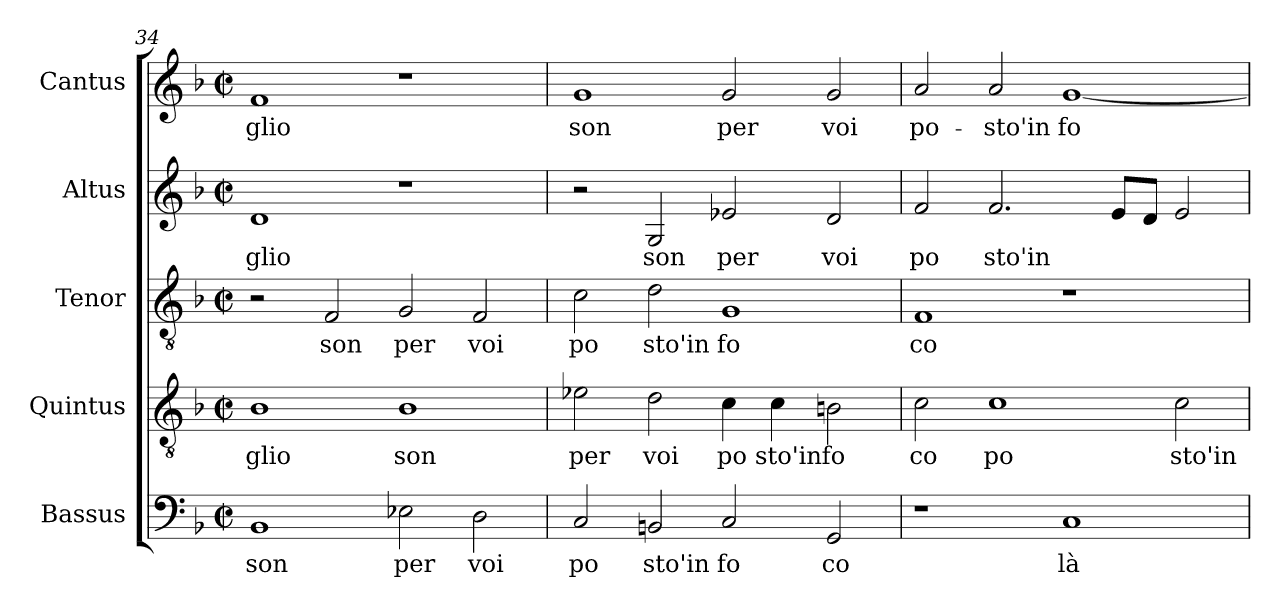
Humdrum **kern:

**kern	**text	**kern	**text	**kern	**text	**kern	**text	**kern	**text
*part5	*part5	*part4	*part4	*part3	*part3	*part2	*part2	*part1	*part1
*staff5	*staff5	*staff4	*staff4	*staff3	*staff3	*staff2	*staff2	*staff1	*staff1
*I"Bassus	*	*I"Quintus	*	*I"Tenor	*	*I"Altus	*	*I"Cantus	*
*clefF4	*	*clefGv2	*	*clefGv2	*	*clefG2	*	*clefG2	*
*k[b-]	*	*k[b-]	*	*k[b-]	*	*k[b-]	*	*k[b-]	*
*F:	*	*F:	*	*F:	*	*F:	*	*F:	*
*M2/2	*	*M2/2	*	*M2/2	*	*M2/2	*	*M2/2	*
*met(c|)	*	*met(c|)	*	*met(c|)	*	*met(c|)	*	*met(c|)	*
=34	=34	=34	=34	=34	=34	=34	=34	=34	=34
!	!LO:LY:b:cj	!	!LO:LY:b:cj	!	!	!	!LO:LY:b:cj	!	!LO:LY:b:cj
1BB-	son	1B-	glio	2r	.	1d	glio	1f	-glio
!	!	!	!	!	!LO:LY:b:cj	!	!	!	!
.	.	.	.	2F/	son	.	.	.	.
!	!LO:LY:b:cj	!	!LO:LY:b:cj	!	!LO:LY:b:cj	!	!	!	!
2E-\	per	1B-	son	2G/	per	1r	.	1r	.
!	!LO:LY:b:cj	!	!	!	!LO:LY:b:cj	!	!	!	!
2D\	voi	.	.	2F/	voi	.	.	.	.
=35	=35	=35	=35	=35	=35	=35	=35	=35	=35
!	!LO:LY:b:cj	!	!LO:LY:b:cj	!	!LO:LY:b:cj	!	!	!	!LO:LY:b:cj
2C/	po	2e-\	per	2c\	po	2r	.	1g	son
!	!LO:LY:b:cj	!	!LO:LY:b:cj	!	!LO:LY:b:cj	!	!LO:LY:b:cj	!	!
2BBn/	sto'in	2d\	voi	2d\	sto'in	2G/	son	.	.
!	!LO:LY:b:cj	!	!LO:LY:b:cj	!	!LO:LY:b:cj	!	!LO:LY:b:cj	!	!LO:LY:b:cj
2C/	fo	4c\	po	1G	fo	2e-X/	per	2g/	per
!	!	!	!LO:LY:b:cj	!	!	!	!	!	!
.	.	4c\	sto'in	.	.	.	.	.	.
!	!LO:LY:b:cj	!	!LO:LY:b:cj	!	!	!	!LO:LY:b:cj	!	!LO:LY:b:cj
2GG/	co	2Bn\	fo	.	.	2d/	voi	2g/	voi
=36	=36	=36	=36	=36	=36	=36	=36	=36	=36
!	!	!	!LO:LY:b:cj	!	!LO:LY:b:cj	!	!LO:LY:b:cj	!	!LO:LY:b:cj
1r	.	2c\	co	1F	co	2f/	po	2a/	po-
!	!	!	!LO:LY:b:cj	!	!	!	!LO:LY:b:cj	!	!LO:LY:b:cj
.	.	1c	po	.	.	2.f/	sto'in	2a/	-sto'in
!	!LO:LY:b:cj	!	!	!	!	!	!	!	!LO:LY:b:cj
1C	là	.	.	1r	.	.	.	[<1g	fo-
!	!	!	!	!	!	!	!LO:LY:b:cj	!	!
.	.	.	.	.	.	8e/L	.	.	.
!	!	!	!	!	!	!	!LO:LY:b:cj	!	!
.	.	.	.	.	.	8d/J	.	.	.
!	!	!	!LO:LY:b:cj	!	!	!	!LO:LY:b:cj	!	!
.	.	2c\	sto'in	.	.	2e/	.	.	.
=	=	=	=	=	=	=	=	=	=
*-	*-	*-	*-	*-	*-	*-	*-	*-	*-
